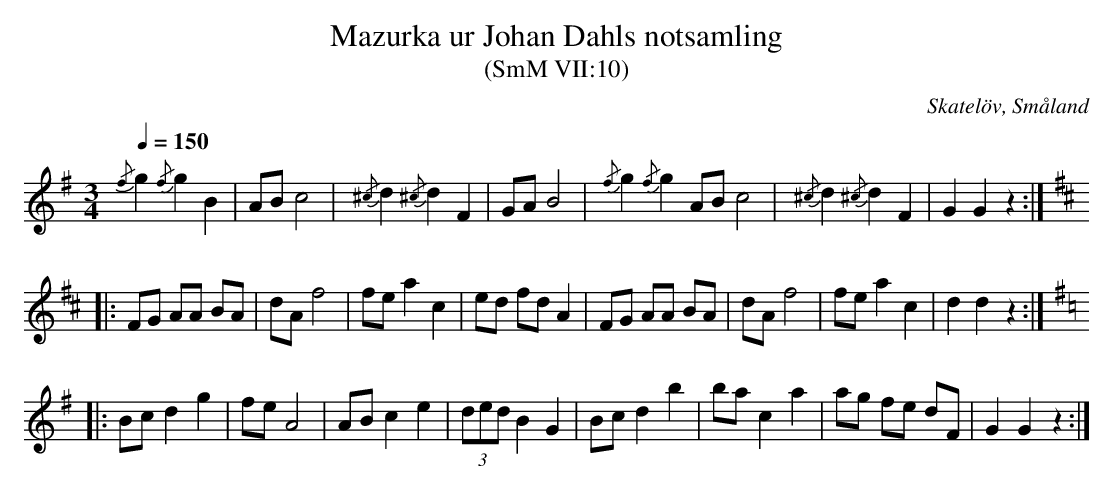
X:1
T:Mazurka ur Johan Dahls notsamling
T:(SmM VII:10)
O:Skatelöv, Småland
M:3/4
L:1/8
Q:1/4=150
K:G
{/f}g2 {/f}g2 B2|AB c4|{/^c}d2 {/^c}d2 F2|GA B4|{/f}g2 {/f}g2 AB c4|{/^c}d2 {/^c}d2 F2|G2 G2 z2:|
[K:D]|:FG AA BA|dA f4|fe a2 c2|ed fd A2|FG AA BA|dA f4|fe a2 c2|d2 d2 z2:|
[K:G]|:Bc d2 g2|fe A4|AB c2 e2|(3ded B2 G2|Bc d2 b2|ba c2a2|ag fe dF|G2 G2 z2:|
